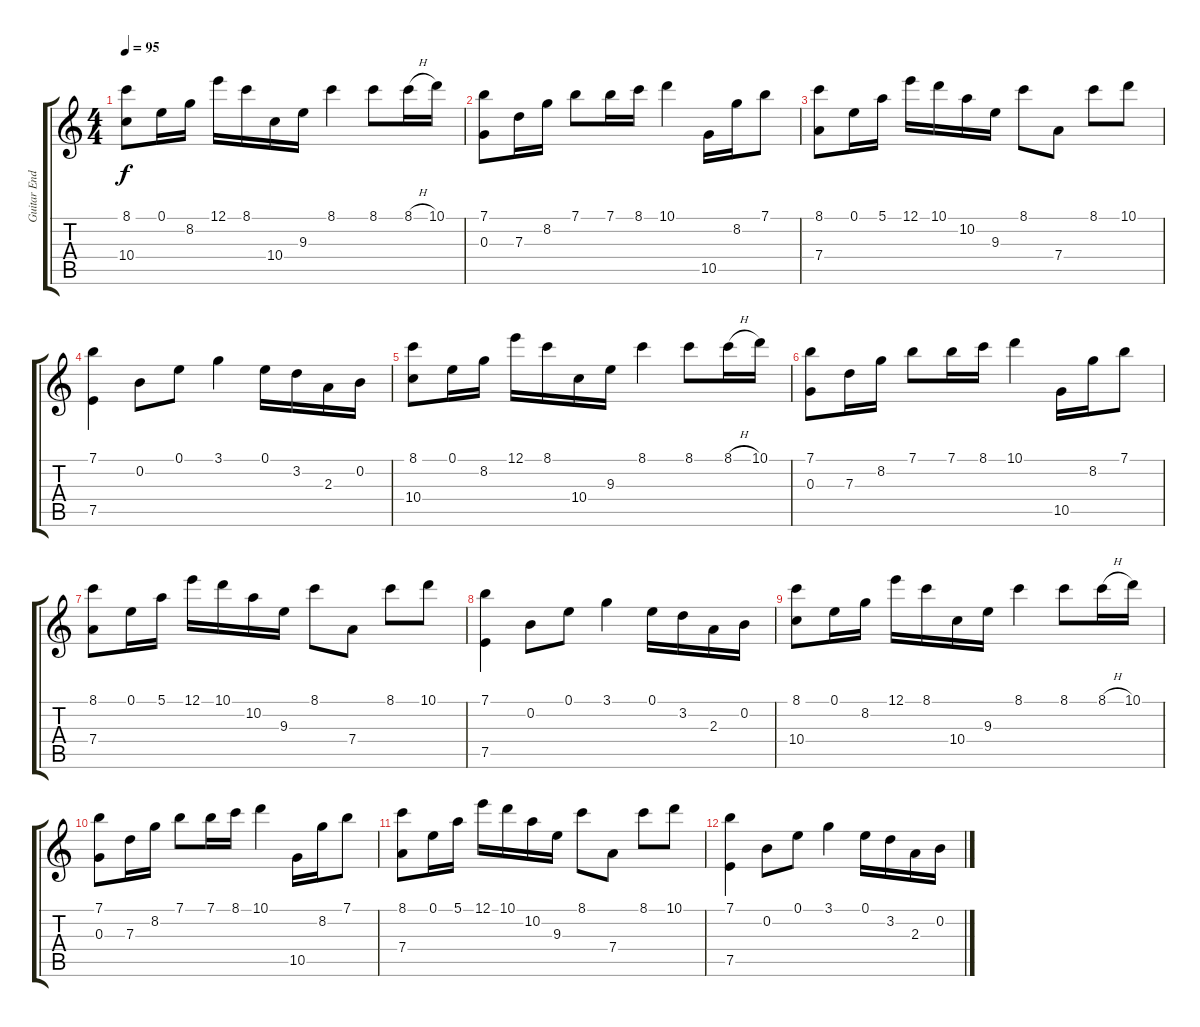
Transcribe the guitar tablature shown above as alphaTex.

\track ("Guitar End" "Guitar End") {instrument electricguitarmuted}
\staff {score tabs}
\tuning (E4 B3 G3 D3 A2 E2) {hide}
\ts (4 4)
\tempo 95
\clef g2
\ks c
(8.1 10.4).8{dy f} 0.1.16 8.2.16 12.1.16 8.1.16 10.4.16 9.3.16 8.1.4 8.1.8 8.1{h}.16 10.1.16 |
(7.1 0.3).8 7.3.16 8.2.16 7.1.8 7.1.16 8.1.16 10.1.4 10.5.16 8.2.16 7.1.8 |
(8.1 7.4).8 0.1.16 5.1.16 12.1.16 10.1.16 10.2.16 9.3.16 8.1.8 7.4.8 8.1.8 10.1.8 |
(7.1 7.5).4 0.2.8 0.1.8 3.1.4 0.1.16 3.2.16 2.3.16 0.2.16 |
(8.1 10.4).8{volume 10} 0.1.16 8.2.16 12.1.16 8.1.16 10.4.16 9.3.16 8.1.4 8.1.8 8.1{h}.16 10.1.16 |
(7.1 0.3).8 7.3.16 8.2.16 7.1.8 7.1.16 8.1.16 10.1.4 10.5.16 8.2.16 7.1.8 |
(8.1 7.4).8{volume 7} 0.1.16 5.1.16 12.1.16 10.1.16 10.2.16 9.3.16 8.1.8 7.4.8 8.1.8 10.1.8 |
(7.1 7.5).4 0.2.8 0.1.8 3.1.4 0.1.16 3.2.16 2.3.16 0.2.16 |
(8.1 10.4).8{volume 4} 0.1.16 8.2.16 12.1.16 8.1.16 10.4.16 9.3.16 8.1.4 8.1.8 8.1{h}.16 10.1.16 |
(7.1 0.3).8 7.3.16 8.2.16 7.1.8 7.1.16 8.1.16 10.1.4 10.5.16 8.2.16 7.1.8 |
(8.1 7.4).8{volume 1} 0.1.16 5.1.16 12.1.16 10.1.16 10.2.16 9.3.16 8.1.8 7.4.8 8.1.8 10.1.8 |
(7.1 7.5).4 0.2.8 0.1.8 3.1.4 0.1.16 3.2.16 2.3.16 0.2.16
